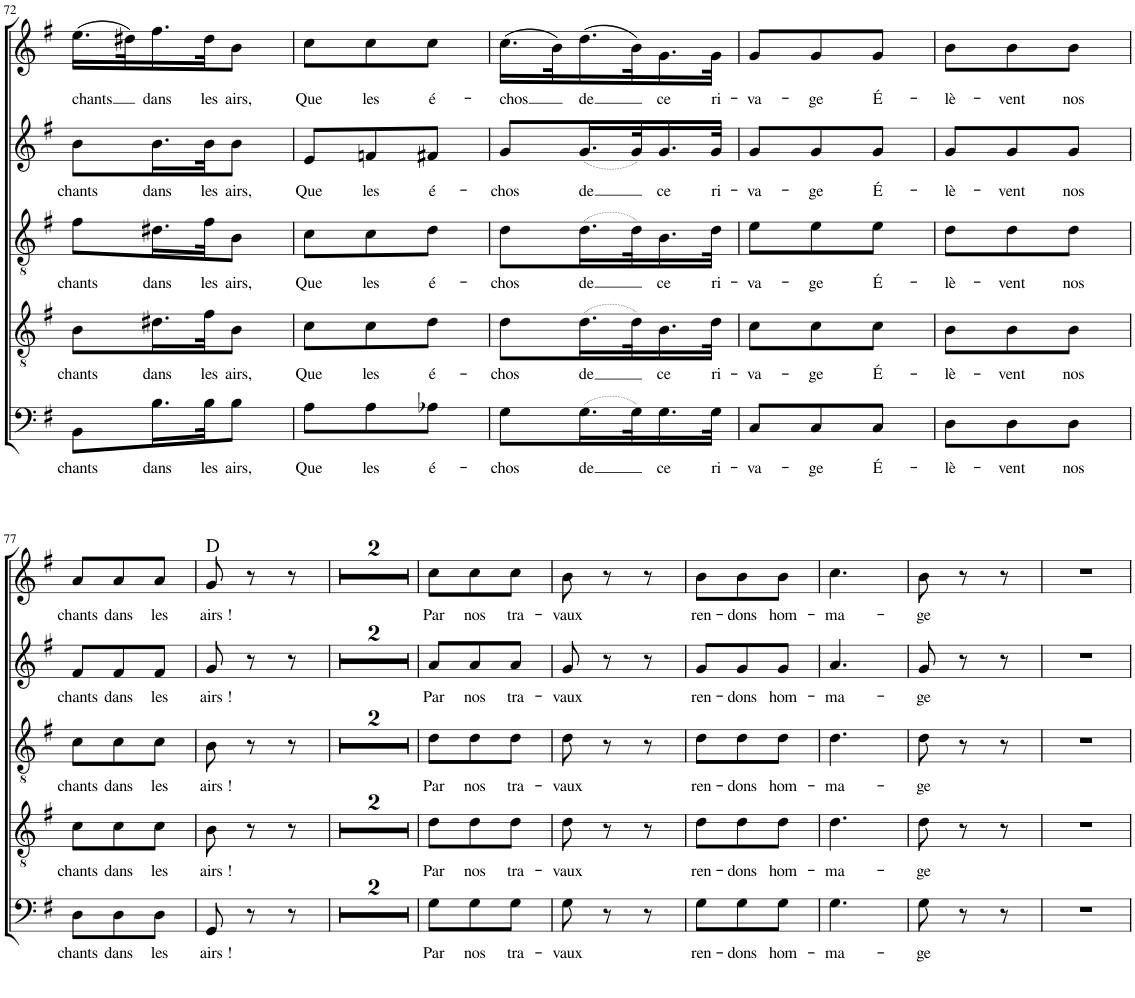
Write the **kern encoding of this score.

**kern	**text	**kern	**text	**kern	**text	**kern	**text	**kern	**text
*part5	*part5	*part4	*part4	*part3	*part3	*part2	*part2	*part1	*part1
*staff5	*staff5	*staff4	*staff4	*staff3	*staff3	*staff2	*staff2	*staff1	*staff1
*I"B	*	*I"TII	*	*I"TI	*	*I"A	*	*I"S	*
!!LO:PB:g=z
*clefF4	*	*clefGv2	*	*clefGv2	*	*clefG2	*	*clefG2	*
*	*	*Trd1c2	*	*Trd1c2	*	*	*	*	*
*k[f#]	*	*k[f#]	*	*k[f#]	*	*k[f#]	*	*k[f#]	*
*M3/8	*	*M3/8	*	*M3/8	*	*M3/8	*	*M3/8	*
=72	=72	=72	=72	=72	=72	=72	=72	=72	=72
!	!LO:LY:b	!	!LO:LY:b	!	!LO:LY:b	!	!LO:LY:b	!	!LO:LY:b
8BB\L	chants	8B\L	chants	8f#\L	chants	8b\L	chants	(16.ee\LL	chants
.	.	.	.	.	.	.	.	32dd#X\K)	.
!	!LO:LY:b	!	!LO:LY:b	!	!LO:LY:b	!	!LO:LY:b	!	!LO:LY:b
16.B\L	dans	16.d#X\L	dans	16.d#X\L	dans	16.b\L	dans	16.ff#\	dans
!	!LO:LY:b	!	!LO:LY:b	!	!LO:LY:b	!	!LO:LY:b	!	!LO:LY:b
32B\JK	les	32f#\JK	les	32f#\JK	les	32b\JK	les	32dd#\JK	les
!	!LO:LY:b	!	!LO:LY:b	!	!LO:LY:b	!	!LO:LY:b	!	!LO:LY:b
8B\J	airs,	8B\J	airs,	8B\J	airs,	8b\J	airs,	8b\J	airs,
=73	=73	=73	=73	=73	=73	=73	=73	=73	=73
!	!LO:LY:b	!	!LO:LY:b	!	!LO:LY:b	!	!LO:LY:b	!	!LO:LY:b
8A\L	Que	8c\L	Que	8c\L	Que	8e/L	Que	8cc\L	Que
!	!LO:LY:b	!	!LO:LY:b	!	!LO:LY:b	!	!LO:LY:b	!	!LO:LY:b
8A\	les	8c\	les	8c\	les	8fn/	les	8cc\	les
!	!LO:LY:b	!	!LO:LY:b	!	!LO:LY:b	!	!LO:LY:b	!	!LO:LY:b
8A-X\J	é-	8d\J	é-	8d\J	é-	8f#X/J	é-	8cc\J	é-
=74	=74	=74	=74	=74	=74	=74	=74	=74	=74
!	!LO:LY:b	!	!LO:LY:b	!	!LO:LY:b	!	!LO:LY:b	!	!LO:LY:b
8G\L	-chos	8d\L	-chos	8d\L	-chos	8g/L	-chos	(16.cc\LL	-chos
.	.	.	.	.	.	.	.	32b\K)	.
!	!LO:LY:b	!	!LO:LY:b	!	!LO:LY:b	!	!LO:LY:b	!	!LO:LY:b
(16.G\L	de	(16.d\L	de	(16.d\L	de	(16.g/L	de	(16.dd\	de
32G\K)	.	32d\K)	.	32d\K)	.	32g/K)	.	32b\K)	.
!	!LO:LY:b	!	!LO:LY:b	!	!LO:LY:b	!	!LO:LY:b	!	!LO:LY:b
16.G\	ce	16.B\	ce	16.B\	ce	16.g/	ce	16.g\	ce
!	!LO:LY:b	!	!LO:LY:b	!	!LO:LY:b	!	!LO:LY:b	!	!LO:LY:b
32G\JJk	ri-	32d\JJk	ri-	32d\JJk	ri-	32g/JJk	ri-	32g\JJk	ri-
=75	=75	=75	=75	=75	=75	=75	=75	=75	=75
!	!LO:LY:b	!	!LO:LY:b	!	!LO:LY:b	!	!LO:LY:b	!	!LO:LY:b
8C/L	-va-	8c\L	-va-	8e\L	-va-	8g/L	-va-	8g/L	-va-
!	!LO:LY:b	!	!LO:LY:b	!	!LO:LY:b	!	!LO:LY:b	!	!LO:LY:b
8C/	-ge	8c\	-ge	8e\	-ge	8g/	-ge	8g/	-ge
!	!LO:LY:b	!	!LO:LY:b	!	!LO:LY:b	!	!LO:LY:b	!	!LO:LY:b
8C/J	É-	8c\J	É-	8e\J	É-	8g/J	É-	8g/J	É-
=76	=76	=76	=76	=76	=76	=76	=76	=76	=76
!	!LO:LY:b	!	!LO:LY:b	!	!LO:LY:b	!	!LO:LY:b	!	!LO:LY:b
8D\L	-lè-	8B\L	-lè-	8d\L	-lè-	8g/L	-lè-	8b\L	-lè-
!	!LO:LY:b	!	!LO:LY:b	!	!LO:LY:b	!	!LO:LY:b	!	!LO:LY:b
8D\	-vent	8B\	-vent	8d\	-vent	8g/	-vent	8b\	-vent
!	!LO:LY:b	!	!LO:LY:b	!	!LO:LY:b	!	!LO:LY:b	!	!LO:LY:b
8D\J	nos	8B\J	nos	8d\J	nos	8g/J	nos	8b\J	nos
!!LO:LB:g=z
=77	=77	=77	=77	=77	=77	=77	=77	=77	=77
!	!LO:LY:b	!	!LO:LY:b	!	!LO:LY:b	!	!LO:LY:b	!	!LO:LY:b
8D\L	chants	8c\L	chants	8c\L	chants	8f#/L	chants	8a/L	chants
!	!LO:LY:b	!	!LO:LY:b	!	!LO:LY:b	!	!LO:LY:b	!	!LO:LY:b
8D\	dans	8c\	dans	8c\	dans	8f#/	dans	8a/	dans
!	!LO:LY:b	!	!LO:LY:b	!	!LO:LY:b	!	!LO:LY:b	!	!LO:LY:b
8D\J	les	8c\J	les	8c\J	les	8f#/J	les	8a/J	les
=78	=78	=78	=78	=78	=78	=78	=78	=78	=78
!	!	!	!	!	!	!	!	!LO:TX:a:t=D	!
!	!LO:LY:b	!	!LO:LY:b	!	!LO:LY:b	!	!LO:LY:b	!	!LO:LY:b
8GG/	airs !	8B\	airs !	8B\	airs !	8g/	airs !	8g/	airs !
8r	.	8r	.	8r	.	8r	.	8r	.
8r	.	8r	.	8r	.	8r	.	8r	.
=79	=79	=79	=79	=79	=79	=79	=79	=79	=79
4.r	.	4.r	.	4.r	.	4.r	.	4.r	.
=80	=80	=80	=80	=80	=80	=80	=80	=80	=80
4.r	.	4.r	.	4.r	.	4.r	.	4.r	.
=81	=81	=81	=81	=81	=81	=81	=81	=81	=81
!	!LO:LY:b	!	!LO:LY:b	!	!LO:LY:b	!	!LO:LY:b	!	!LO:LY:b
8G\L	Par	8d\L	Par	8d\L	Par	8a/L	Par	8cc\L	Par
!	!LO:LY:b	!	!LO:LY:b	!	!LO:LY:b	!	!LO:LY:b	!	!LO:LY:b
8G\	nos	8d\	nos	8d\	nos	8a/	nos	8cc\	nos
!	!LO:LY:b	!	!LO:LY:b	!	!LO:LY:b	!	!LO:LY:b	!	!LO:LY:b
8G\J	tra-	8d\J	tra-	8d\J	tra-	8a/J	tra-	8cc\J	tra-
=82	=82	=82	=82	=82	=82	=82	=82	=82	=82
!	!LO:LY:b	!	!LO:LY:b	!	!LO:LY:b	!	!LO:LY:b	!	!LO:LY:b
8G\	-vaux	8d\	-vaux	8d\	-vaux	8g/	-vaux	8b\	-vaux
8r	.	8r	.	8r	.	8r	.	8r	.
8r	.	8r	.	8r	.	8r	.	8r	.
=83	=83	=83	=83	=83	=83	=83	=83	=83	=83
!	!LO:LY:b	!	!LO:LY:b	!	!LO:LY:b	!	!LO:LY:b	!	!LO:LY:b
8G\L	ren-	8d\L	ren-	8d\L	ren-	8g/L	ren-	8b\L	ren-
!	!LO:LY:b	!	!LO:LY:b	!	!LO:LY:b	!	!LO:LY:b	!	!LO:LY:b
8G\	-dons	8d\	-dons	8d\	-dons	8g/	-dons	8b\	-dons
!	!LO:LY:b	!	!LO:LY:b	!	!LO:LY:b	!	!LO:LY:b	!	!LO:LY:b
8G\J	hom-	8d\J	hom-	8d\J	hom-	8g/J	hom-	8b\J	hom-
=84	=84	=84	=84	=84	=84	=84	=84	=84	=84
!	!LO:LY:b	!	!LO:LY:b	!	!LO:LY:b	!	!LO:LY:b	!	!LO:LY:b
4.G\	-ma-	4.d\	-ma-	4.d\	-ma-	4.a/	-ma-	4.cc\	-ma-
=85	=85	=85	=85	=85	=85	=85	=85	=85	=85
!	!LO:LY:b	!	!LO:LY:b	!	!LO:LY:b	!	!LO:LY:b	!	!LO:LY:b
8G\	-ge	8d\	-ge	8d\	-ge	8g/	-ge	8b\	-ge
8r	.	8r	.	8r	.	8r	.	8r	.
8r	.	8r	.	8r	.	8r	.	8r	.
=	=	=	=	=	=	=	=	=	=
*-	*-	*-	*-	*-	*-	*-	*-	*-	*-
